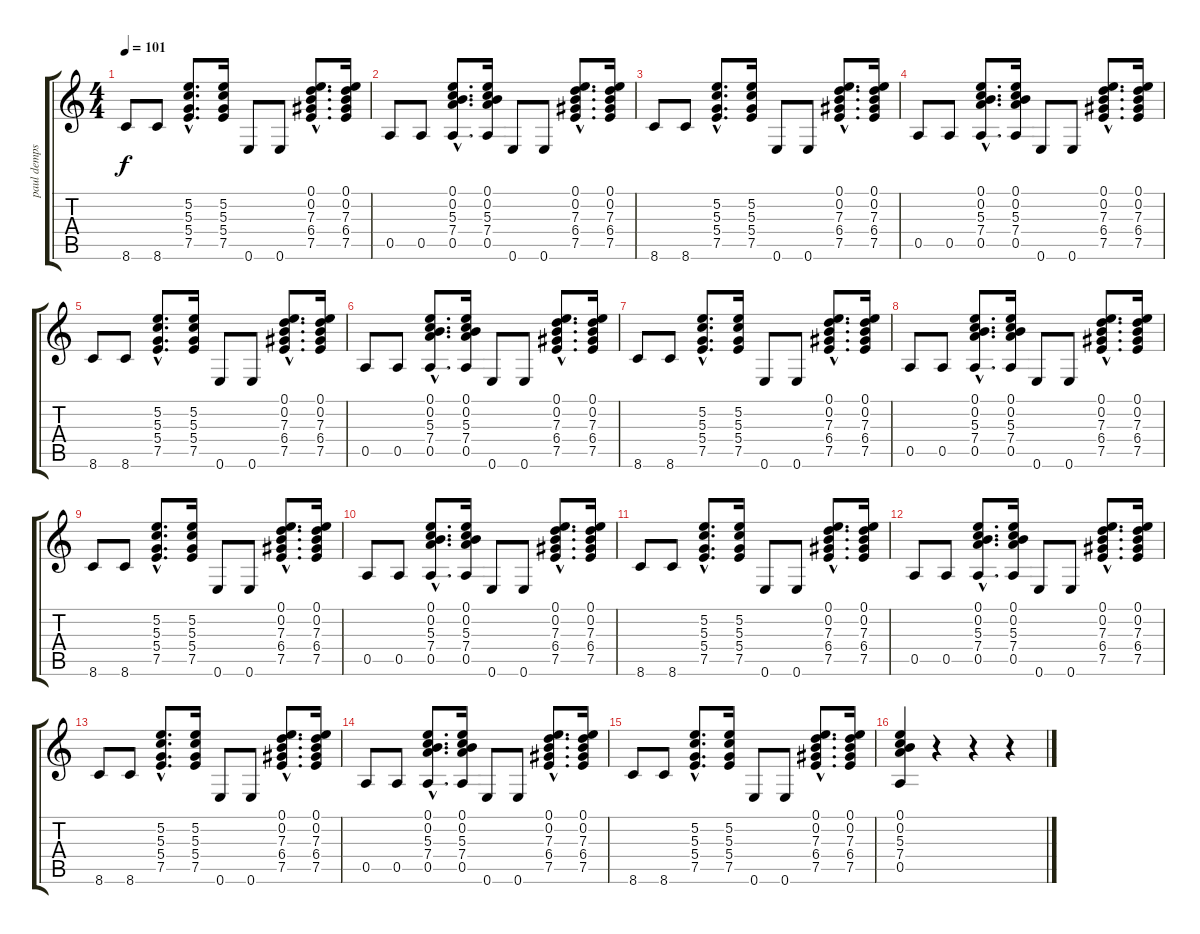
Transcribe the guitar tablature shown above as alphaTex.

\track ("paul dempsy" "paul demps") {instrument overdrivenguitar}
\staff {score tabs}
\tuning (E4 B3 G3 D3 A2 E2) {hide}
\ts (4 4)
\tempo 101
\clef g2
\ks c
8.6.8{dy f} 8.6.8 (5.2{hac} 5.3{hac} 5.4{hac} 7.5{hac}).8{d} (5.2 5.3 5.4 7.5).16 0.6.8 0.6.8 (0.1{hac} 0.2{hac} 7.3{hac} 6.4{hac} 7.5{hac}).8{d} (0.1 0.2 7.3 6.4 7.5).16 |
0.5.8 0.5.8 (0.1{hac} 0.2{hac} 5.3{hac} 7.4{hac} 0.5{hac}).8{d} (0.1 0.2 5.3 7.4 0.5).16 0.6.8 0.6.8 (0.1{hac} 0.2{hac} 7.3{hac} 6.4{hac} 7.5{hac}).8{d} (0.1 0.2 7.3 6.4 7.5).16 |
8.6.8 8.6.8 (5.2{hac} 5.3{hac} 5.4{hac} 7.5{hac}).8{d} (5.2 5.3 5.4 7.5).16 0.6.8 0.6.8 (0.1{hac} 0.2{hac} 7.3{hac} 6.4{hac} 7.5{hac}).8{d} (0.1 0.2 7.3 6.4 7.5).16 |
0.5.8 0.5.8 (0.1{hac} 0.2{hac} 5.3{hac} 7.4{hac} 0.5{hac}).8{d} (0.1 0.2 5.3 7.4 0.5).16 0.6.8 0.6.8 (0.1{hac} 0.2{hac} 7.3{hac} 6.4{hac} 7.5{hac}).8{d} (0.1 0.2 7.3 6.4 7.5).16 |
8.6.8 8.6.8 (5.2{hac} 5.3{hac} 5.4{hac} 7.5{hac}).8{d} (5.2 5.3 5.4 7.5).16 0.6.8 0.6.8 (0.1{hac} 0.2{hac} 7.3{hac} 6.4{hac} 7.5{hac}).8{d} (0.1 0.2 7.3 6.4 7.5).16 |
0.5.8 0.5.8 (0.1{hac} 0.2{hac} 5.3{hac} 7.4{hac} 0.5{hac}).8{d} (0.1 0.2 5.3 7.4 0.5).16 0.6.8 0.6.8 (0.1{hac} 0.2{hac} 7.3{hac} 6.4{hac} 7.5{hac}).8{d} (0.1 0.2 7.3 6.4 7.5).16 |
8.6.8 8.6.8 (5.2{hac} 5.3{hac} 5.4{hac} 7.5{hac}).8{d} (5.2 5.3 5.4 7.5).16 0.6.8 0.6.8 (0.1{hac} 0.2{hac} 7.3{hac} 6.4{hac} 7.5{hac}).8{d} (0.1 0.2 7.3 6.4 7.5).16 |
0.5.8 0.5.8 (0.1{hac} 0.2{hac} 5.3{hac} 7.4{hac} 0.5{hac}).8{d} (0.1 0.2 5.3 7.4 0.5).16 0.6.8 0.6.8 (0.1{hac} 0.2{hac} 7.3{hac} 6.4{hac} 7.5{hac}).8{d} (0.1 0.2 7.3 6.4 7.5).16 |
8.6.8 8.6.8 (5.2{hac} 5.3{hac} 5.4{hac} 7.5{hac}).8{d} (5.2 5.3 5.4 7.5).16 0.6.8 0.6.8 (0.1{hac} 0.2{hac} 7.3{hac} 6.4{hac} 7.5{hac}).8{d} (0.1 0.2 7.3 6.4 7.5).16 |
0.5.8 0.5.8 (0.1{hac} 0.2{hac} 5.3{hac} 7.4{hac} 0.5{hac}).8{d} (0.1 0.2 5.3 7.4 0.5).16 0.6.8 0.6.8 (0.1{hac} 0.2{hac} 7.3{hac} 6.4{hac} 7.5{hac}).8{d} (0.1 0.2 7.3 6.4 7.5).16 |
8.6.8 8.6.8 (5.2{hac} 5.3{hac} 5.4{hac} 7.5{hac}).8{d} (5.2 5.3 5.4 7.5).16 0.6.8 0.6.8 (0.1{hac} 0.2{hac} 7.3{hac} 6.4{hac} 7.5{hac}).8{d} (0.1 0.2 7.3 6.4 7.5).16 |
0.5.8 0.5.8 (0.1{hac} 0.2{hac} 5.3{hac} 7.4{hac} 0.5{hac}).8{d} (0.1 0.2 5.3 7.4 0.5).16 0.6.8 0.6.8 (0.1{hac} 0.2{hac} 7.3{hac} 6.4{hac} 7.5{hac}).8{d} (0.1 0.2 7.3 6.4 7.5).16 |
8.6.8 8.6.8 (5.2{hac} 5.3{hac} 5.4{hac} 7.5{hac}).8{d} (5.2 5.3 5.4 7.5).16 0.6.8 0.6.8 (0.1{hac} 0.2{hac} 7.3{hac} 6.4{hac} 7.5{hac}).8{d} (0.1 0.2 7.3 6.4 7.5).16 |
0.5.8 0.5.8 (0.1{hac} 0.2{hac} 5.3{hac} 7.4{hac} 0.5{hac}).8{d} (0.1 0.2 5.3 7.4 0.5).16 0.6.8 0.6.8 (0.1{hac} 0.2{hac} 7.3{hac} 6.4{hac} 7.5{hac}).8{d} (0.1 0.2 7.3 6.4 7.5).16 |
8.6.8 8.6.8 (5.2{hac} 5.3{hac} 5.4{hac} 7.5{hac}).8{d} (5.2 5.3 5.4 7.5).16 0.6.8 0.6.8 (0.1{hac} 0.2{hac} 7.3{hac} 6.4{hac} 7.5{hac}).8{d} (0.1 0.2 7.3 6.4 7.5).16 |
(0.1 0.2 5.3 7.4 0.5).4 r.4 r.4 r.4
